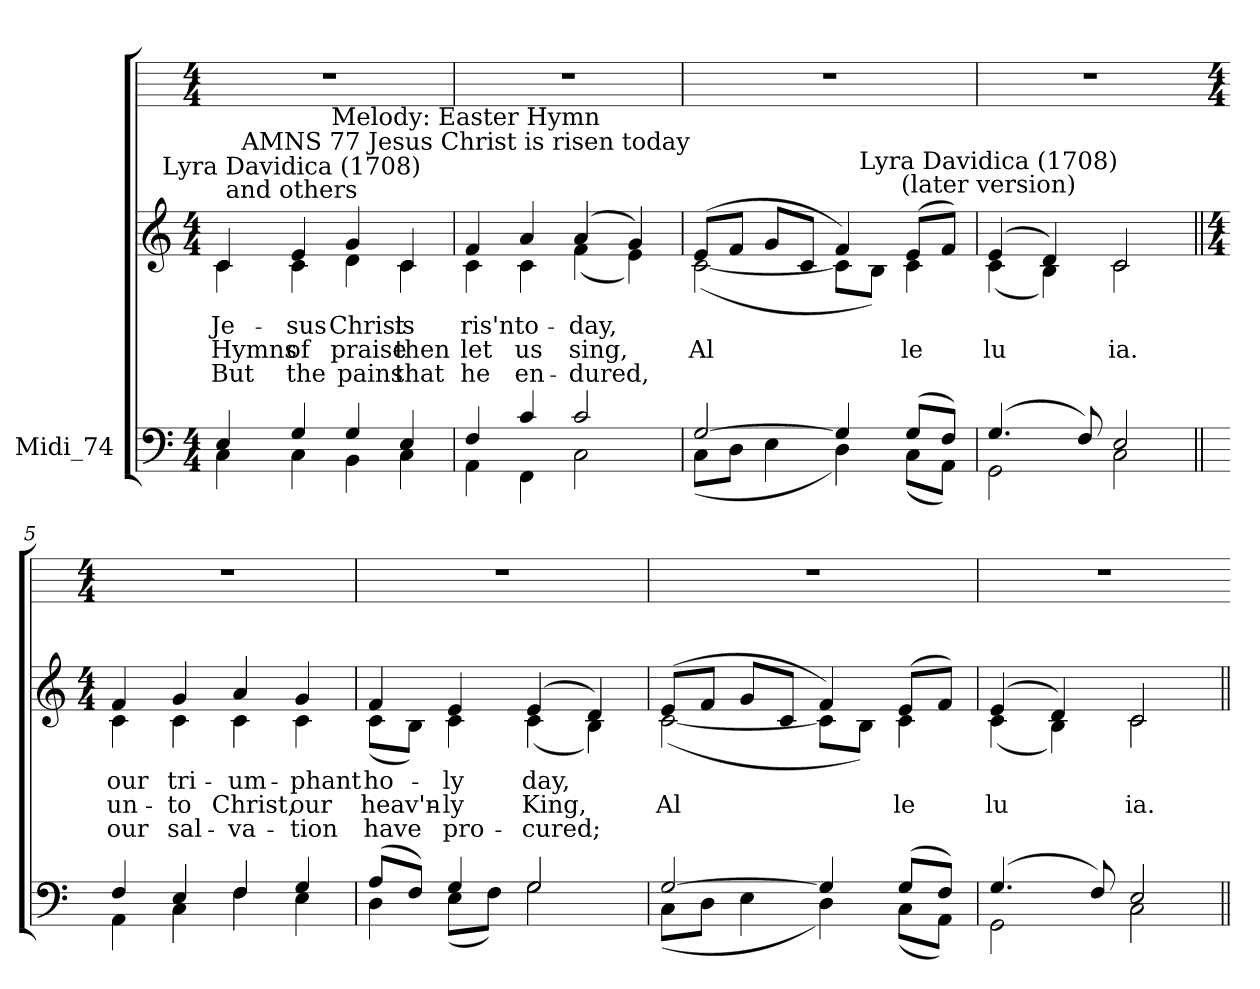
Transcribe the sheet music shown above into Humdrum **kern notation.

**kern	**kern	**text	**text	**text	**kern
*part3	*part2	*part2	*part2	*part2	*part1
*staff3	*staff2	*staff2	*staff2	*staff2	*staff1
*I"Midi_74	*	*	*	*	*
*clefF4	*clefG2	*	*	*	*
*k[]	*k[]	*	*	*	*
*C:	*C:	*	*	*	*
*M4/4	*M4/4	*	*	*	*M4/4
=1	=1	=1	=1	=1	=1
*^	*	*	*	*	*
!	!	!	!LO:LY:b	!LO:LY:b	!LO:LY:b	!
*	*	*^	*	*	*	*
4E/	4C\	4c/	4c\	Je-	-Hymns	But	1r
!	!	!LO:TX:a:cj:t=Lyra Davidica (1708)\nand others	!	!	!	!	!
!	!	!	!	!LO:LY:b	!LO:LY:b	!LO:LY:b	!
4G/	4C\	4e/	4c\	sus	of	the	.
!	!	!	!	!LO:LY:b	!LO:LY:b	!LO:LY:b	!
4G/	4BB\	4g/	4d\	Christ	praise	pains	.
!	!	!	!	!LO:LY:b	!LO:LY:b	!LO:LY:b	!
4E/	4C\	4c/	4c\	is	then	that	.
=2	=2	=2	=2	=2	=2	=2	=2
!	!	!LO:TX:a:cj:t=AMNS 77 Jesus Christ is risen today	!	!	!	!	!
!	!	!LO:TX:a:cj:t=Melody&colon; Easter Hymn	!	!	!	!	!
!	!	!	!	!LO:LY:b	!LO:LY:b	!LO:LY:b	!
4F/	4AA\	4f/	4c\	ris'n	let	he	1r
!	!	!	!	!LO:LY:b	!LO:LY:b	!LO:LY:b	!
4c/	4FF\	4a/	4c\	to-	-us	en-	.
!	!	!	!	!LO:LY:b	!LO:LY:b	!LO:LY:b	!
2c/	2C\	(>4a/	(<4f\	-day,	sing,	dured,	.
.	.	4g/)	4e\)	.	.	.	.
=3	=3	=3	=3	=3	=3	=3	=3
!	!	!	!	!	!LO:LY:b	!	!
[2G/	(<8C\L	(>8e/L	(<[2c\	.	Al	.	1r
.	8D\J	8f/J	.	.	.	.	.
.	4E\	8g/L	.	.	.	.	.
.	.	8c/J	.	.	.	.	.
4G/]	4D\)	4f/)	8c\L]	.	.	.	.
.	.	.	8B\J)	.	.	.	.
!	!	!	!	!	!LO:LY:b	!	!
(>8G/L	(<8C\L	(>8e/L	4c\	.	le	.	.
8F/J)	8AA\J)	8f/J)	.	.	.	.	.
=4	=4	=4	=4	=4	=4	=4	=4
!	!	!LO:TX:a:cj:t=Lyra Davidica (1708)\n(later version)	!	!	!	!	!
!	!	!	!	!	!LO:LY:b	!	!
(>4.G/	2GG\	(>4e/	(<4c\	.	lu	.	1r
.	.	4d/)	4B\)	.	.	.	.
8F/)	.	.	.	.	.	.	.
!	!	!	!	!	!LO:LY:b	!	!
2E/	2C\	2c/	2c\	.	ia.	.	.
!!LO:LB:g=z
=5||	=5||	=5||	=5||	=5	=5	=5	=5
*	*	*M4/4	*	*	*	*	*M4/4
!	!	!	!	!LO:LY:b	!LO:LY:b	!LO:LY:b	!
4F/	4AA\	4f/	4c\	our	un-	-our	1r
!	!	!	!	!LO:LY:b	!LO:LY:b	!LO:LY:b	!
4E/	4C\	4g/	4c\	tri-	-to	sal-	.
!	!	!	!	!LO:LY:b	!LO:LY:b	!LO:LY:b	!
4F/	4F\	4a/	4c\	-um-	-Christ,	va-	.
!	!	!	!	!LO:LY:b	!LO:LY:b	!LO:LY:b	!
4G/	4E\	4g/	4c\	-phant	our	tion	.
=6	=6	=6	=6	=6	=6	=6	=6
!	!	!	!	!LO:LY:b	!LO:LY:b	!LO:LY:b	!
(>8A/L	4D\	4f/	(<8c\L	ho-	-heav'n-	-have	1r
8F/J)	.	.	8B\J)	.	.	.	.
!	!	!	!	!LO:LY:b	!LO:LY:b	!LO:LY:b	!
4G/	(<8E\L	4e/	4c\	ly	ly	pro-	.
.	8F\J)	.	.	.	.	.	.
!	!	!	!	!LO:LY:b	!LO:LY:b	!LO:LY:b	!
2G/	2G\	(>4e/	(<4c\	-day,	King,	cured;	.
.	.	4d/)	4B\)	.	.	.	.
=7	=7	=7	=7	=7	=7	=7	=7
!	!	!	!	!	!LO:LY:b	!	!
[2G/	(<8C\L	(>8e/L	(<[2c\	.	Al	.	1r
.	8D\J	8f/J	.	.	.	.	.
.	4E\	8g/L	.	.	.	.	.
.	.	8c/J	.	.	.	.	.
4G/]	4D\)	4f/)	8c\L]	.	.	.	.
.	.	.	8B\J)	.	.	.	.
!	!	!	!	!	!LO:LY:b	!	!
(>8G/L	(<8C\L	(>8e/L	4c\	.	le	.	.
8F/J)	8AA\J)	8f/J)	.	.	.	.	.
=8	=8	=8	=8	=8	=8	=8	=8
!	!	!	!	!	!LO:LY:b	!	!
(>4.G/	2GG\	(>4e/	(<4c\	.	lu	.	1r
.	.	4d/)	4B\)	.	.	.	.
8F/)	.	.	.	.	.	.	.
!	!	!	!	!	!LO:LY:b	!	!
2E/	2C\	2c/	2c\	.	ia.	.	.
*v	*v	*	*	*	*	*	*
*	*v	*v	*	*	*	*
=||	=||	=	=	=	=
*-	*-	*-	*-	*-	*-
